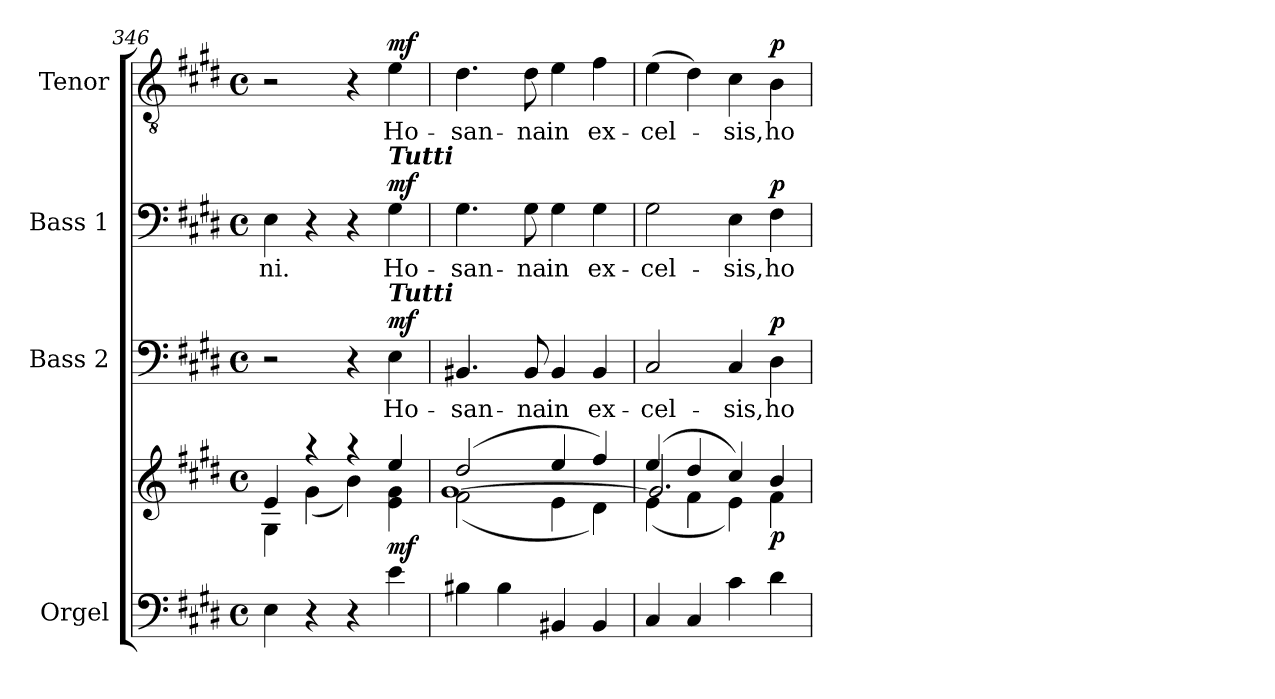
**kern	**kern	**dynam	**kern	**text	**dynam	**kern	**text	**dynam	**kern	**text	**dynam
*part4	*part4	*part4	*part3	*part3	*part3	*part2	*part2	*part2	*part1	*part1	*part1
*staff5	*staff4	*staff4/5	*staff3	*staff3	*staff3	*staff2	*staff2	*staff2	*staff1	*staff1	*staff1
*I"Orgel	*	*	*I"Bass 2	*	*	*I"Bass 1	*	*	*I"Tenor	*	*
*I'Org.	*	*	*I'B2.	*	*	*I'B1.	*	*	*I'T.	*	*
*clefF4	*clefG2	*	*clefF4	*	*	*clefF4	*	*	*clefGv2	*	*
*k[f#c#g#d#]	*k[f#c#g#d#]	*	*k[f#c#g#d#]	*	*	*k[f#c#g#d#]	*	*	*k[f#c#g#d#]	*	*
*E:	*E:	*	*E:	*	*	*E:	*	*	*E:	*	*
*M4/4	*M4/4	*	*M4/4	*	*	*M4/4	*	*	*M4/4	*	*
*met(c)	*met(c)	*	*met(c)	*	*	*met(c)	*	*	*met(c)	*	*
=346	=346	=346	=346	=346	=346	=346	=346	=346	=346	=346	=346
*	*^	*	*	*	*	*	*	*	*	*	*
!	!	!	!	!	!	!	!	!LO:LY:b	!	!	!	!
4E\	4e/	4G#\	.	2r	.	.	4E\	-ni.	.	2r	.	.
4r	4raa	(>4g#\	.	.	.	.	4r	.	.	.	.	.
4r	4raa	4b\)	.	4r	.	.	4r	.	.	4r	.	.
!	!	!	!	!	!	!	!LO:TX:a:Bi:t=Tutti	!	!	!	!	!
!	!	!	!	!LO:TX:a:Bi:t=Tutti	!	!	!	!	!	!	!	!
!	!	!	!LO:DY:b	!	!LO:LY:b	!LO:DY:a	!	!LO:LY:b	!LO:DY:a	!	!LO:LY:b	!LO:DY:a
4e\	4ee/	4e\ 4g#\	mf	4E\	Ho-	mf	4G#\	Ho-	mf	4e\	Ho-	mf
=347	=347	=347	=347	=347	=347	=347	=347	=347	=347	=347	=347	=347
*	*	*^	*	*	*	*	*	*	*	*	*	*
!	!	!	!	!	!	!LO:LY:b	!	!	!LO:LY:b	!	!	!LO:LY:b	!
4B#X\	(2dd#/	(<2f#\	[>1g#	.	4.BB#X/	-san-	.	4.G#\	-san-	.	4.d#\	-san-	.
4B#\	.	.	.	.	.	.	.	.	.	.	.	.	.
!	!	!	!	!	!	!LO:LY:b	!	!	!LO:LY:b	!	!	!LO:LY:b	!
.	.	.	.	.	8BB#/	-na	.	8G#\	-na	.	8d#\	-na	.
!	!	!	!	!	!	!LO:LY:b	!	!	!LO:LY:b	!	!	!LO:LY:b	!
4BB#X/	4ee/	4e\	.	.	4BB#/	in	.	4G#\	in	.	4e\	in	.
!	!	!	!	!	!	!LO:LY:b	!	!	!LO:LY:b	!	!	!LO:LY:b	!
4BB#/	4ff#/)	4d#\)	.	.	4BB#/	ex-	.	4G#\	ex-	.	4f#\	ex-	.
!!LO:LB:g=z
=348	=348	=348	=348	=348	=348	=348	=348	=348	=348	=348	=348	=348	=348
!	!	!	!	!	!	!LO:LY:b	!	!	!LO:LY:b	!	!	!LO:LY:b	!
4C#/	(4ee/	(<4e\	2.g#/]	.	2C#/	-cel-	.	2G#\	-cel-	.	(>4e\	-cel-	.
4C#/	4dd#/	4f#\	.	.	.	.	.	.	.	.	4d#\)	.	.
!	!	!	!	!	!	!LO:LY:b	!	!	!LO:LY:b	!	!	!LO:LY:b	!
4c#\	4cc#/)	4e\)	.	.	4C#/	-sis,	.	4E\	-sis,	.	4c#\	-sis,	.
!	!	!	!	!LO:DY:b	!	!LO:LY:b	!LO:DY:a	!	!LO:LY:b	!LO:DY:a	!	!LO:LY:b	!LO:DY:a
4d#\	4b/	4f#\	4ryy	p	4D#\	ho-	p	4F#\	ho-	p	4B\	ho-	p
*	*v	*v	*v	*	*	*	*	*	*	*	*	*	*
=	=	=	=	=	=	=	=	=	=	=	=
*-	*-	*-	*-	*-	*-	*-	*-	*-	*-	*-	*-
